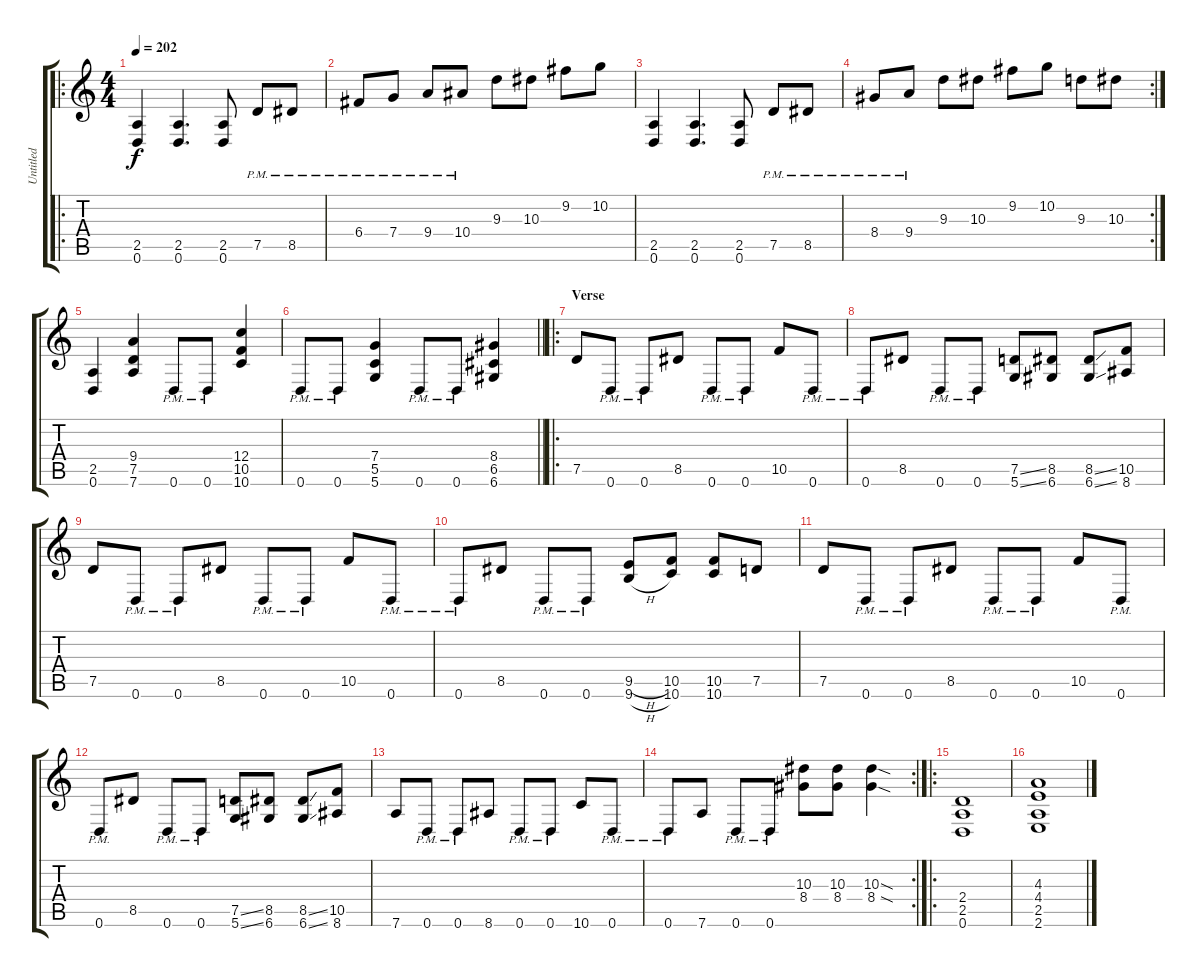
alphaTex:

\track ("Untitled" "Untitled") {solo instrument distortionguitar}
\staff {score tabs}
\tuning (D4 A3 F3 C3 G2 D2) {hide}
\ro
\ts (4 4)
\tempo 202
\clef g2
\ks c
(2.5 0.6).4{dy f instrument distortionguitar} (2.5 0.6).4{d} (2.5 0.6).8 7.5{pm}.8 8.5{pm}.8 |
6.4{pm}.8 7.4{pm}.8 9.4{pm}.8 10.4{pm}.8 9.3.8 10.3.8 9.2.8 10.2.8 |
(2.5 0.6).4 (2.5 0.6).4{d} (2.5 0.6).8 7.5{pm}.8 8.5{pm}.8 |
\rc 2
8.4{pm}.8 9.4{pm}.8 9.3.8 10.3.8 9.2.8 10.2.8 9.3.8 10.3.8 |
(2.5 0.6).4 (9.4 7.5 7.6).4 0.6{pm}.8 0.6{pm}.8 (12.4 10.5 10.6).4 |
\barLineRight lightlight
0.6{pm}.8 0.6{pm}.8 (7.4 5.5 5.6).4 0.6{pm}.8 0.6{pm}.8 (8.4 6.5 6.6).4 |
\ro
\section ("" "Verse")
7.5.8 0.6{pm}.8 0.6{pm}.8 8.5.8 0.6{pm}.8 0.6{pm}.8 10.5.8 0.6{pm}.8 |
0.6{pm}.8 8.5.8 0.6{pm}.8 0.6{pm}.8 (7.5{ss} 5.6{ss}).8 (8.5 6.6).8 (8.5{ss} 6.6{ss}).8 (10.5 8.6).8 |
7.5.8 0.6{pm}.8 0.6{pm}.8 8.5.8 0.6{pm}.8 0.6{pm}.8 10.5.8 0.6{pm}.8 |
0.6{pm}.8 8.5.8 0.6{pm}.8 0.6{pm}.8 (9.5{h} 9.6{h}).8 (10.5 10.6).8 (10.5 10.6).8 7.5.8 |
7.5.8 0.6{pm}.8 0.6{pm}.8 8.5.8 0.6{pm}.8 0.6{pm}.8 10.5.8 0.6{pm}.8 |
0.6{pm}.8 8.5.8 0.6{pm}.8 0.6{pm}.8 (7.5{ss} 5.6{ss}).8 (8.5 6.6).8 (8.5{ss} 6.6{ss}).8 (10.5 8.6).8 |
7.6.8 0.6{pm}.8 0.6{pm}.8 8.6.8 0.6{pm}.8 0.6{pm}.8 10.6.8 0.6{pm}.8 |
\rc 2
0.6{pm}.8 7.6.8 0.6{pm}.8 0.6{pm}.8 (10.3 8.4).8 (10.3 8.4).8 (10.3{sod} 8.4{sod}).4 |
\ro
(2.4 2.5 0.6).1 |
(4.3 4.4 2.5 2.6).1
